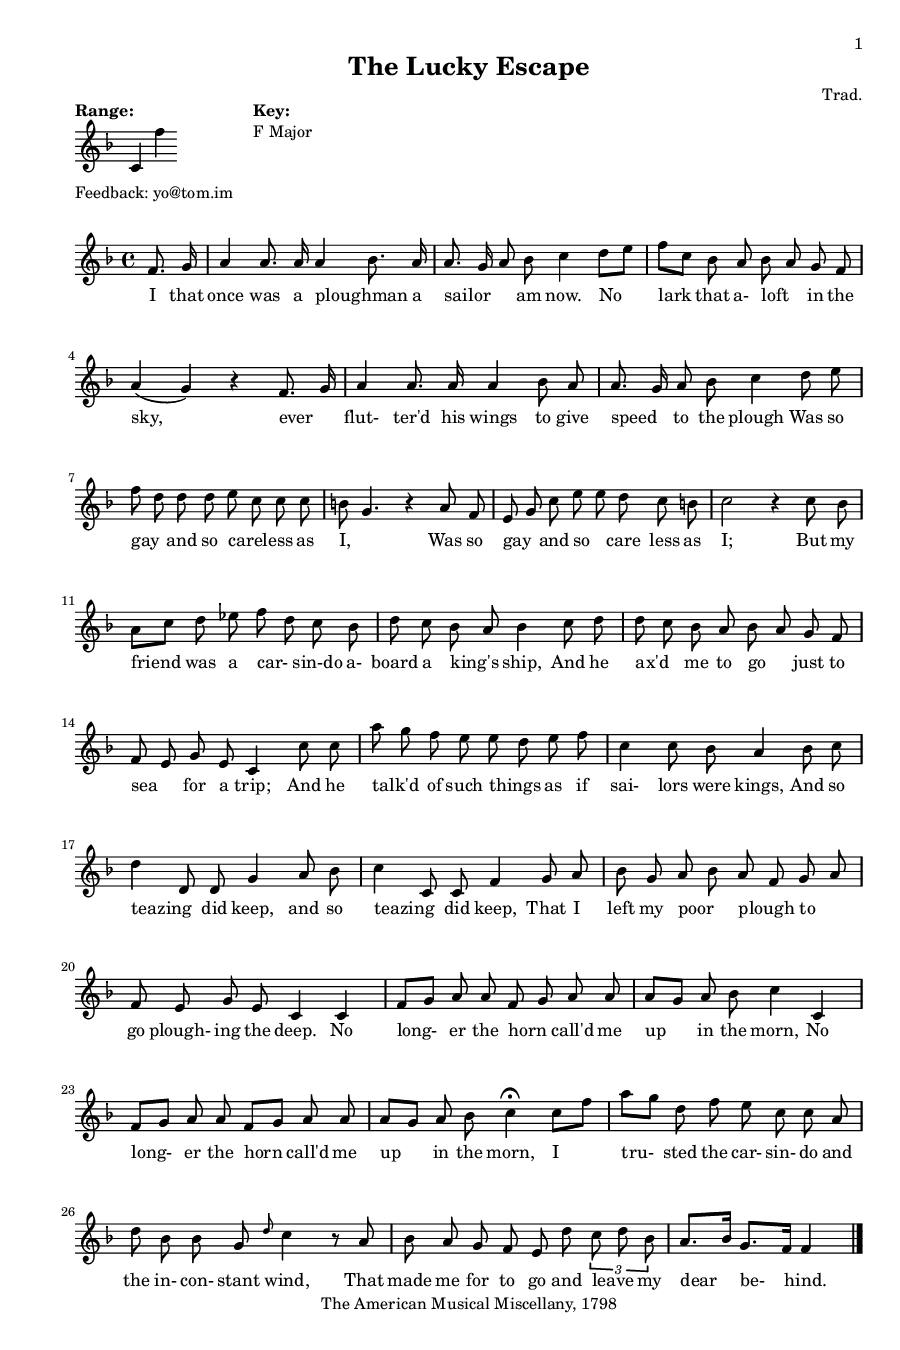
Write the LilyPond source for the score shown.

% Version of Lilypad used to create this file
\version "2.19.54" 

% Transcribed by Tom Campbell January-February 2017 

%{
From:

The American Musical Miscellany: A Collection of the Newest and Most Approved Songs, Set to Music

Published in Northampton Massachusetts, 1798

PDF version originally found at IMSLP
http://imslp.org/wiki/The_American_Musical_Miscellany_(Various)

Alternate lyrics:
http://quod.lib.umich.edu/e/evans/N28649.0001.001/1:80?rgn=div1;view=fulltext


N.B. This source best viewed in a monospace font because
to the right of the music markup are space-filled comments 
displaying the lyrics.

%}

% Because this is for a 6x9 book format,
% set default staff size to 14 points from the default, which is 20.
% All font sizes are derived from this number.
% This must be at the top level.
 #(set-global-staff-size 14)

% Most of this is gratefully stolen from Benjamin Bloomfield's
% incredible Collection of Christmas Carols:
% https://github.com/bbloomf/christmas-carols
\paper {
  % This has weird effects I need to understand better:
  % print-all-headers = ##t
  paper-height = 9\in
  paper-width = 6\in
  % Without this, first line of music is indented
  indent = #0

  % This seems to be responsible for the huge space between the 
  % Range section and the score.
  % It's a sort of flex system:
  % http://lilypond.org/doc/v2.19/Documentation/notation/flexible-vertical-spacing-paper-variables
  system-system-spacing =
    #'((basic-distance . 5)    % Originally 0. Change to 1-10 helped. Don't know why
       (minimum-distance . 0)
       (padding . -5)          % Originally -5
       (stretchability . 100)) % Originally 100

  ragged-last-bottom = ##f
  ragged-bottom = ##f
  two-sided = ##t
  inner-margin = 0.5\in
  outer-margin = 0.25\in
  top-margin = 0.25\in
  bottom-margin = 0.25\in
  first-page-number = #1
  print-first-page-number = ##t
%{
  headerLine = \markup{\override #'(font-name . "Garamond Premier Pro") "header line"}
  oddHeaderMarkup = \markup\fill-line{
     \override #'(font-name . "Garamond Premier Pro")\abs-fontsize #8.5
     \combine 
        \fill-line{"" \on-the-fly #print-page-number-check-first
        "odd header markup"
        }
        \fill-line{\headerLine}
  }
  evenHeaderMarkup = \markup {
     \override #'(font-name . "Garamond Premier Pro")\abs-fontsize #8.5
     \combine
        \on-the-fly #print-page-number-check-first
        "even header markup"
        \fill-line{\headerLine}
  }
%} 
}


\header{
	% Song I.
  	title = "The Lucky Escape"
	composer = "Trad."
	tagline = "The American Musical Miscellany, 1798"
}


% Display range and key. They are side by side,
% so they each get a column.
% Nest \score inside \markup to get 2 columns
\markup {
 	\column {
		\line \bold { "Range:" }
		\score {
			\absolute 
			{
				\key f \major
				\clef treble
				% Suppress time signature
				\once \override Staff.TimeSignature #'stencil = ##f 
			 c' f'' 
			}
		}
	}
 	\hspace #10 % Add some right margin to the first column
 	\column {
 		\bold "Key:"
		"F Major"
	} % column
	\line { " " }
} % markup

% Put some vertical distance between range/key info
% and score. 
% There is probably a better way to do this.
\markup {
	\vspace #1
	{Feedback: yo@tom.im}
}

% MUSIC GOES HERE!
{
	\key f \major
	\time 4/4
	\clef treble 
	<<
	% Starting point is F above middle C. 
	% Add a ' to go up an octave.
	% Add a , to go down an octave.
	\relative f' {
		% Broken beams to align with lyrics
		\autoBeamOff
		% Start with a quarter note pickup
		% r plus duration for a rest.
		% When a duration is changed it becomes the default.
		% r1 would be a whole measure rest
		% add is to make sharp, so cis4 is a C#
		% add es to make flat
		% Pitches are absolute. They are independent of the stated key signature.
		% Follow a note with a ~ (no space) for a tie.
		% Slur by enclosing with parentheses. This slurs from the first D to the second, then the second E to the last D.
		% cis( d e c cis d) e( d4)
		% Use \ and \ for a phrase:
		% g4\( g8( a) b( c) b4\)
		% Articulations include:
		% c4-^ c--  c->  c-. 

		% Fingering:
		% c4-3
		
		% Fingering and articulations can be forced to appear 
		% above by replacing the the dash with ^ or below with _
		% c4_-^1

		% Add text above or below scores:
		%  c2^"espr" a_"legato"

		% Triplets:
		% \tuplet 3/2 { c8 r c }

		% Grace notes:
		% c2 \appoggiatura b16 c2 |
     	% c2 \acciaccatura b16 c2 |

		% Chords:
		% r4 <c e g>~ <c f a>2 |

		% Extend a lyric over more than one note:
		% shine _ as
		%  c([ b])

		% partial is for pickup measures.
		% the 4 after partial means the pickup is a quarter note long 
		
		% The lyric markup is probably wrong. It's in the comments
		% as a rough guide for the music.
 		\partial 4 f8. g16 |              % I that
		a4 a8. a16 a4 {bes8.} a16 |       % once was a ploughman _  a 
		{a8. g16 a8} bes8 c4  {d8 [e]} |  % sailor _ _ am now. No  
		{f8 [ c]} bes a {bes a} g f |     % lark that a- loft _ in the 
		a4 (g) r4 {f8. g16} |             % sky, ever _
		a4 a8. a16 a4 bes8 a  |           % flut- ter'd his wings to give 
		{a8. g16} a8 bes c4 d8 e |        % speed _ to the plough Was so
		{f d} d d e  c c c  |             % gay _ and so careless _ _ as
		b8 g4. r4 a8 f |                  % I, _ Was so
		{e8 g} c {e e} d c b |            % gay _ and so careless _ _ as
		c2 r4 c8 bes |                    % I; But my
		{a [c]} d ees {f d} c bes |       % friend was a car- _ sin-do a-
		d c {bes a} bes4 c8 d |           % board a king's _ ship, And he
		{d c} bes a {bes a} g f |         % ax'd _ me to go _ just to
		{f e} g e c4 c'8 c |              % sea _ for a trip; And he
		{a'8 g} f e {e d} e f |           % talk'd _  of such things _ as if
		c4 c8 bes a4 bes8 c |             % sai- lors were kings, And so
 		{d4  d,8} d g4 a8 bes |           % teazing _ did keep, and so
		{c4 c,8} c f4 g8 a |              % teazing _ did keep, That I              
		bes8 g {a bes}{a f} {g a} |       % left my poor _ plough _ to _
		f8 e g e c4 c4 |                  % go plough- ing the deep. No
		{f8 [g]} a a {f g} a a |          % long- _ er the horn call'd me
		{a8 [g]} a bes c4 c, |    % up _ in the morn, No 
		{f8 [g]} a a {f [g]} a a |        % long- er the horn call'd me
		{a8 [g]} a bes c4\fermata {c8[f]} % up in the morn, I
		{a8 [g]} d f e c c a |            % tru- sted the car- sin- do and
		d8 bes bes g \grace d'8 c4 r8 a | % the in- con- stant wind, That
		bes8  a g f e d' \tuplet 3/2 {{c8 d} bes} | % made me for to go and leave _ my
		{a8.[bes16]} {g8. [f16]} f4 \bar "|." % dear be- hind.	

	}

% LYRICS GO HERE!
	\addlyrics {
		I that | 
		once was a ploughman _  a | 
		sailor _ _ am now. No  |
		lark that a- loft _ in the | 
		sky, ever _ | 
		flut- ter'd his wings to give |
		speed _ to the plough Was so | 
		gay _ and so careless _ _ as | 
		I, _ Was so | 
		gay _ and so _ care _less as | 
		I; But my |
		friend was a car- _ sin-do a- | 
		board a king's _ ship, And he |
		ax'd _ me to go _ just to | 
		sea _ for a trip; And he | 
		talk'd _  of such things _ as if | 
		sai- lors were kings, And so |
		teazing _ did keep, and so | 
		teazing _ did keep, That I |
		left my poor _ plough _ to _ | 
		go plough- ing the deep. No |
		long-  er the horn _ call'd me | 
		up in the morn, No |
		long- er the horn call'd me | 
		up in the morn, I |
		tru- sted the car- sin- do and | 
		the in- con- stant wind, That |
		made me for to go and leave _ my | 
		dear be- hind. |


	}
	>>

}


